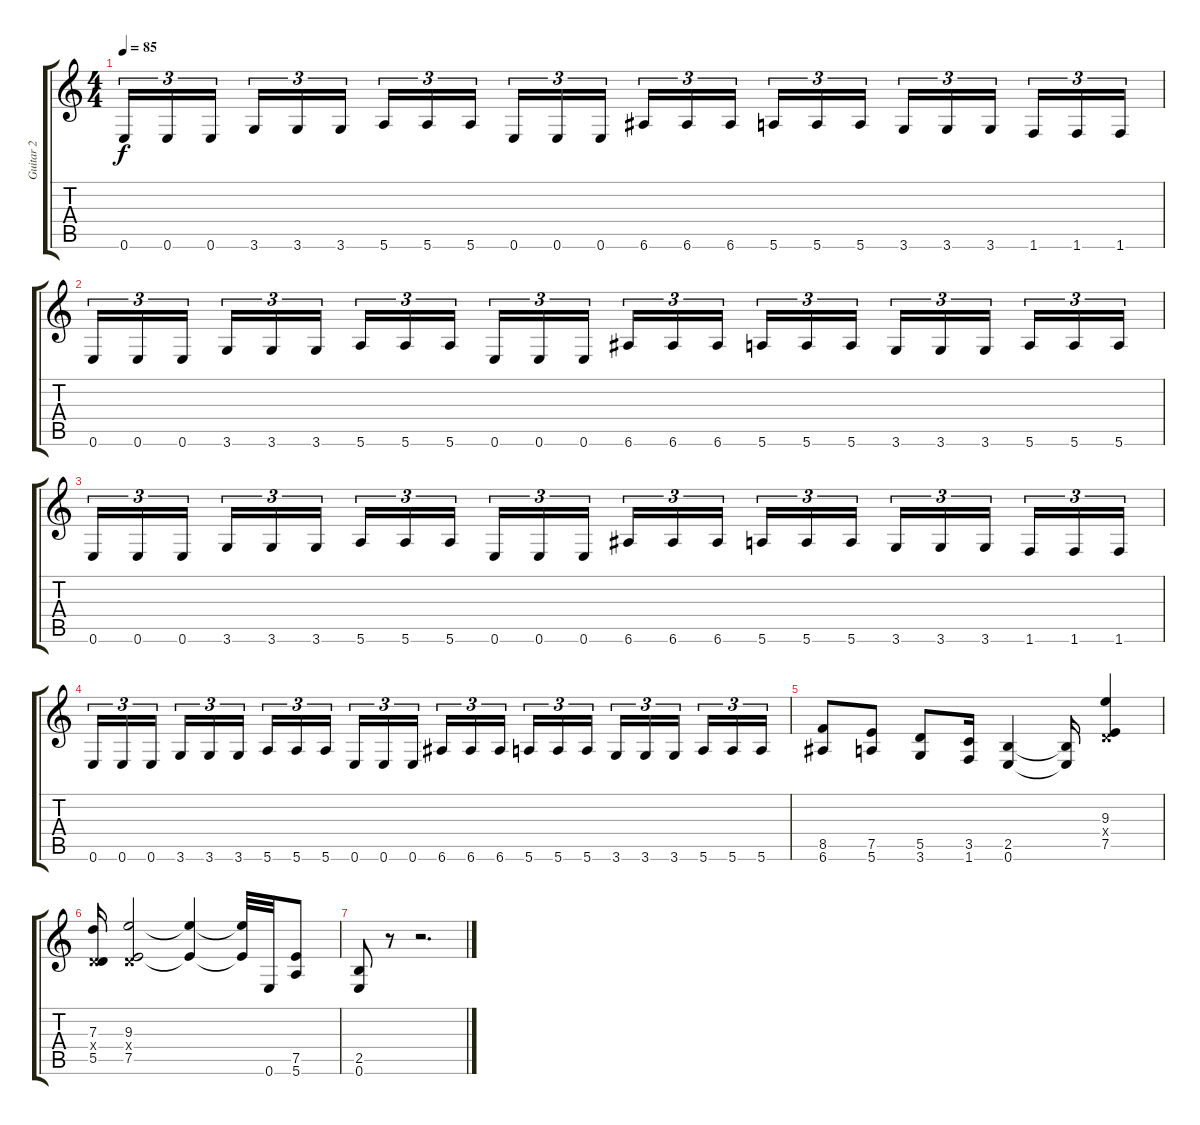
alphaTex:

\track ("Guitar 2" "Guitar 2") {instrument distortionguitar}
\staff {score tabs}
\tuning (E4 B3 G3 D3 A2 E2) {hide}
\ts (4 4)
\tempo 85
\clef g2
\ks c
0.6.16{tu (3 2) dy f} 0.6.16{tu (3 2)} 0.6.16{tu (3 2)} 3.6.16{tu (3 2)} 3.6.16{tu (3 2)} 3.6.16{tu (3 2)} 5.6.16{tu (3 2)} 5.6.16{tu (3 2)} 5.6.16{tu (3 2)} 0.6.16{tu (3 2)} 0.6.16{tu (3 2)} 0.6.16{tu (3 2)} 6.6.16{tu (3 2)} 6.6.16{tu (3 2)} 6.6.16{tu (3 2)} 5.6.16{tu (3 2)} 5.6.16{tu (3 2)} 5.6.16{tu (3 2)} 3.6.16{tu (3 2)} 3.6.16{tu (3 2)} 3.6.16{tu (3 2)} 1.6.16{tu (3 2)} 1.6.16{tu (3 2)} 1.6.16{tu (3 2)} |
0.6.16{tu (3 2)} 0.6.16{tu (3 2)} 0.6.16{tu (3 2)} 3.6.16{tu (3 2)} 3.6.16{tu (3 2)} 3.6.16{tu (3 2)} 5.6.16{tu (3 2)} 5.6.16{tu (3 2)} 5.6.16{tu (3 2)} 0.6.16{tu (3 2)} 0.6.16{tu (3 2)} 0.6.16{tu (3 2)} 6.6.16{tu (3 2)} 6.6.16{tu (3 2)} 6.6.16{tu (3 2)} 5.6.16{tu (3 2)} 5.6.16{tu (3 2)} 5.6.16{tu (3 2)} 3.6.16{tu (3 2)} 3.6.16{tu (3 2)} 3.6.16{tu (3 2)} 5.6.16{tu (3 2)} 5.6.16{tu (3 2)} 5.6.16{tu (3 2)} |
0.6.16{tu (3 2)} 0.6.16{tu (3 2)} 0.6.16{tu (3 2)} 3.6.16{tu (3 2)} 3.6.16{tu (3 2)} 3.6.16{tu (3 2)} 5.6.16{tu (3 2)} 5.6.16{tu (3 2)} 5.6.16{tu (3 2)} 0.6.16{tu (3 2)} 0.6.16{tu (3 2)} 0.6.16{tu (3 2)} 6.6.16{tu (3 2)} 6.6.16{tu (3 2)} 6.6.16{tu (3 2)} 5.6.16{tu (3 2)} 5.6.16{tu (3 2)} 5.6.16{tu (3 2)} 3.6.16{tu (3 2)} 3.6.16{tu (3 2)} 3.6.16{tu (3 2)} 1.6.16{tu (3 2)} 1.6.16{tu (3 2)} 1.6.16{tu (3 2)} |
0.6.16{tu (3 2)} 0.6.16{tu (3 2)} 0.6.16{tu (3 2)} 3.6.16{tu (3 2)} 3.6.16{tu (3 2)} 3.6.16{tu (3 2)} 5.6.16{tu (3 2)} 5.6.16{tu (3 2)} 5.6.16{tu (3 2)} 0.6.16{tu (3 2)} 0.6.16{tu (3 2)} 0.6.16{tu (3 2)} 6.6.16{tu (3 2)} 6.6.16{tu (3 2)} 6.6.16{tu (3 2)} 5.6.16{tu (3 2)} 5.6.16{tu (3 2)} 5.6.16{tu (3 2)} 3.6.16{tu (3 2)} 3.6.16{tu (3 2)} 3.6.16{tu (3 2)} 5.6.16{tu (3 2)} 5.6.16{tu (3 2)} 5.6.16{tu (3 2)} |
(8.5 6.6).8 (7.5 5.6).8 (5.5 3.6).8 (3.5 1.6).16 (2.5 0.6).4 (2.5{t} 0.6{t}).16 (9.3 0.4{x} 7.5).4 |
(7.3 0.4{x} 5.5).16 (9.3 0.4{x} 7.5).2 (9.3{t} 7.5{t}).4 (9.3{t} 7.5{t}).32 0.6.32 (7.5 5.6).8 |
(2.5 0.6).8 r.8 r.2{d}
